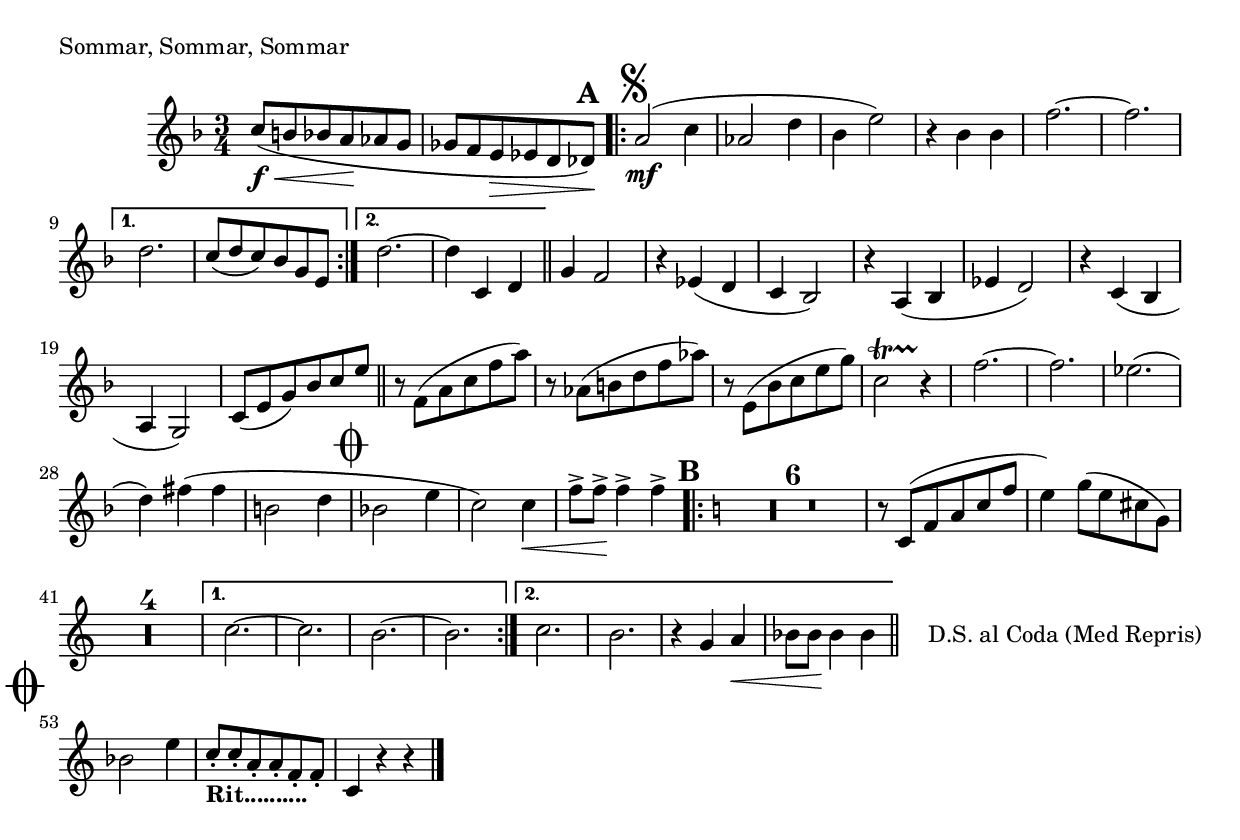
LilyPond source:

\version "2.16.0"
% When ready to include in collection: 1. Comment out paper.
% 				       2. Create include file of relative and
%					  header.
%Comment out from here
%{
#(set-default-paper-size "a4" 'portrait)
#(set-global-staff-size 18) % set staff-size when ready to print
  \paper {
    indent = 0\mm
    scoreTitleMarkup = \markup {
      \fill-line {
        \null
        \fontsize #4 \bold \fromproperty #'header:piece
        \fromproperty #'header:composer
%       \fromproperty #'header:opus
    	}}	
  	}
%...to here
%}
  \score {

    % Svenska Polisens Marscher: 1. Sommar, sommar, sommar    
    \relative c'' {
    	    \time 3/4 \key f \major \clef treble
    	    \compressFullBarRests
    	    c8\f\< (b bes a\! aes g |ges f e\> ees d des\!)
    	    
% Rehersal mark A
%        \mark #1
    	\mark \markup {\lower #2 \bold "A  "\musicglyph #"scripts.segno" }

        \repeat volta 2 {
        a'2\mf (c4 |aes2 d4 |bes e2) |r4 bes bes |f'2.~ |f
        } 
        \alternative {
        	{d |c8 (d c) bes g e}
        	{d'2.~ |d4 c, d \bar "||"}
        }
        g f2 |r4 ees (d |c bes2) |r4 a (bes |ees d2) |r4 c (bes | a g2) 
        c8 (e g) bes c e \bar "||"
        r8 f, (a c f a) |r8 aes, (b d f aes) | r e, (bes' c e g) 
        c,2\startTrillSpan r4\stopTrillSpan |f2.~ |f |ees (|d4) fis (fis
        b,2 d4 
        
        \once \override Score.RehearsalMark #'font-size = #4
        \mark \markup { \musicglyph #"scripts.coda" }

        bes!2 e4 |c2) c4\< |f8-> f->\! f4-> f->
        
% Rehersal mark B
        \mark #2
        \key c \major
        \repeat volta 2 {
        	R2.*6 |r8 c, (f a c f |e4) g8 (e cis g) | R2.*4
        }
        \alternative {
        	{c2.~ c b~ b}
        	{c2. b |r4 g a\< |bes8 bes\! bes4 bes 
        	 \bar "||"}
        }
    % \cadenzaOn will suppress the bar count and \stopStaff removes the staff lines.
    \cadenzaOn
      \stopStaff
        \once \override TextScript #'extra-offset = #'( 2 . -3.5 )
        | s1*0^\markup { D.S. al Coda (Med Repris)} 

        % Increasing the unfold counter will expand the staff-free space
       \repeat unfold 3 {
          s4 s4 s4
          \bar ""
        }
        % Resume bar count and show staff lines again
     \startStaff
   \cadenzaOff

   \break

     % Coda on new line, use this:
     \once \override Score.RehearsalMark #'extra-offset = #'( -8.42 . 1.75 )
     \once \override Score.RehearsalMark #'font-size = #5
     \mark \markup { \musicglyph #"scripts.coda" }

   % The coda
	bes2 e4 |c8-._\markup {\bold Rit..........} c-. a-. a-. f-. f-. |c4 r r
	%{	\repeat unfold 3 {
          s4 s4 s4
          \bar "" 
        }
        %}
	\bar"|." \break
    }%end relative
    \header {
    	    piece = "Sommar, Sommar, Sommar"
    	    composer = "Sten Carlberg" 
%    	    instrument = "Klarinett II i Bb" 
%	    tagline = "Kopierad av John McWilliam" 
%	    opus = "3"
    	}
    \layout {
		ragged-last = ##t
    	}    	
  }%end score
